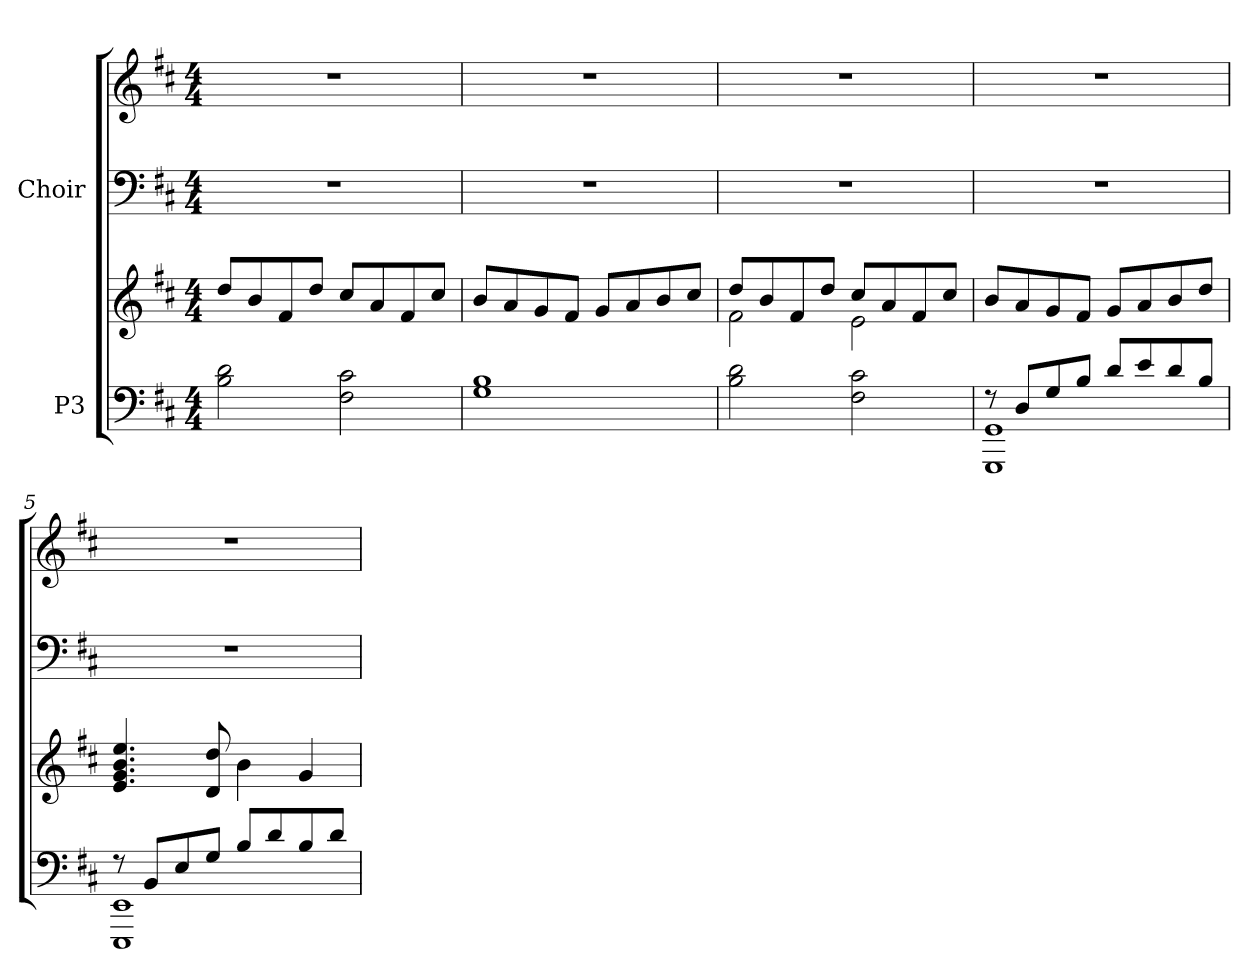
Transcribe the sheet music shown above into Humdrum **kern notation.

**kern	**kern	**kern	**kern
*part2	*part2	*part1	*part1
*staff4	*staff3	*staff2	*staff1
*I"P3	*	*I"Choir	*
!!LO:PB:g=z
*clefF4	*clefG2	*clefF4	*clefG2
*k[f#c#]	*k[f#c#]	*k[f#c#]	*k[f#c#]
*D:	*D:	*D:	*D:
*M4/4	*M4/4	*M4/4	*M4/4
=1	=1	=1	=1
2Bi\ 2di	8ddi/L	1r	1r
.	8bi/	.	.
.	8f#i/	.	.
.	8ddi/J	.	.
2F#i\ 2c#i	8cc#i/L	.	.
.	8ai/	.	.
.	8f#i/	.	.
.	8cc#i/J	.	.
=2	=2	=2	=2
1Gi 1Bi	8bi/L	1r	1r
.	8ai/	.	.
.	8gi/	.	.
.	8f#i/J	.	.
.	8gi/L	.	.
.	8ai/	.	.
.	8bi/	.	.
.	8cc#i/J	.	.
=3	=3	=3	=3
*	*^	*	*
2Bi\ 2di	8ddi/L	2f#i\	1r	1r
.	8bi/	.	.	.
.	8f#i/	.	.	.
.	8ddi/J	.	.	.
2F#i\ 2c#i	8cc#i/L	2ei\	.	.
.	8ai/	.	.	.
.	8f#i/	.	.	.
.	8cc#i/J	.	.	.
*	*v	*v	*	*
=4	=4	=4	=4
*^	*	*	*
8r	1GGGi 1GGi	8bi/L	1r	1r
8Di/L	.	8ai/	.	.
8Gi/	.	8gi/	.	.
8Bi/J	.	8f#i/J	.	.
8di/L	.	8gi/L	.	.
8ei/	.	8ai/	.	.
8di/	.	8bi/	.	.
8Bi/J	.	8ddi/J	.	.
!!LO:LB:g=z
=5	=5	=5	=5	=5
8r	1EEEi 1EEi	4.ei/ 4.gi 4.bi 4.eei	1r	1r
8BBi/L	.	.	.	.
8Ei/	.	.	.	.
8Gi/J	.	8di/ 8ddi	.	.
8Bi/L	.	4bi\	.	.
8di/	.	.	.	.
8Bi/	.	4gi/	.	.
8di/J	.	.	.	.
*v	*v	*	*	*
=	=	=	=
*-	*-	*-	*-
